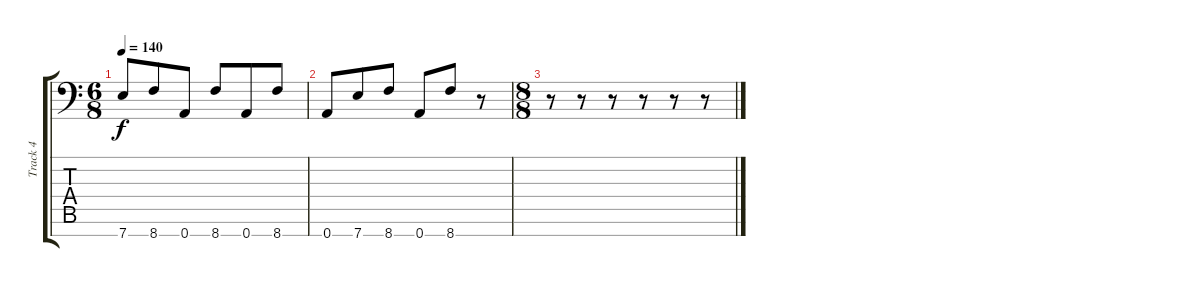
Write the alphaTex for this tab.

\track ("Track 4" "Track 4") {instrument distortionguitar}
\staff {score tabs}
\tuning (E4 B3 G3 D3 A2 E2 A1) {hide}
\ts (6 8)
\tempo 140
\clef f4
\ks c
7.7.8{dy f} 8.7.8 0.7.8 8.7.8 0.7.8 8.7.8 |
0.7.8 7.7.8 8.7.8 0.7.8 8.7.8 r.8 |
\ts (8 8)
r.8 r.8 r.8 r.8 r.8 r.8
